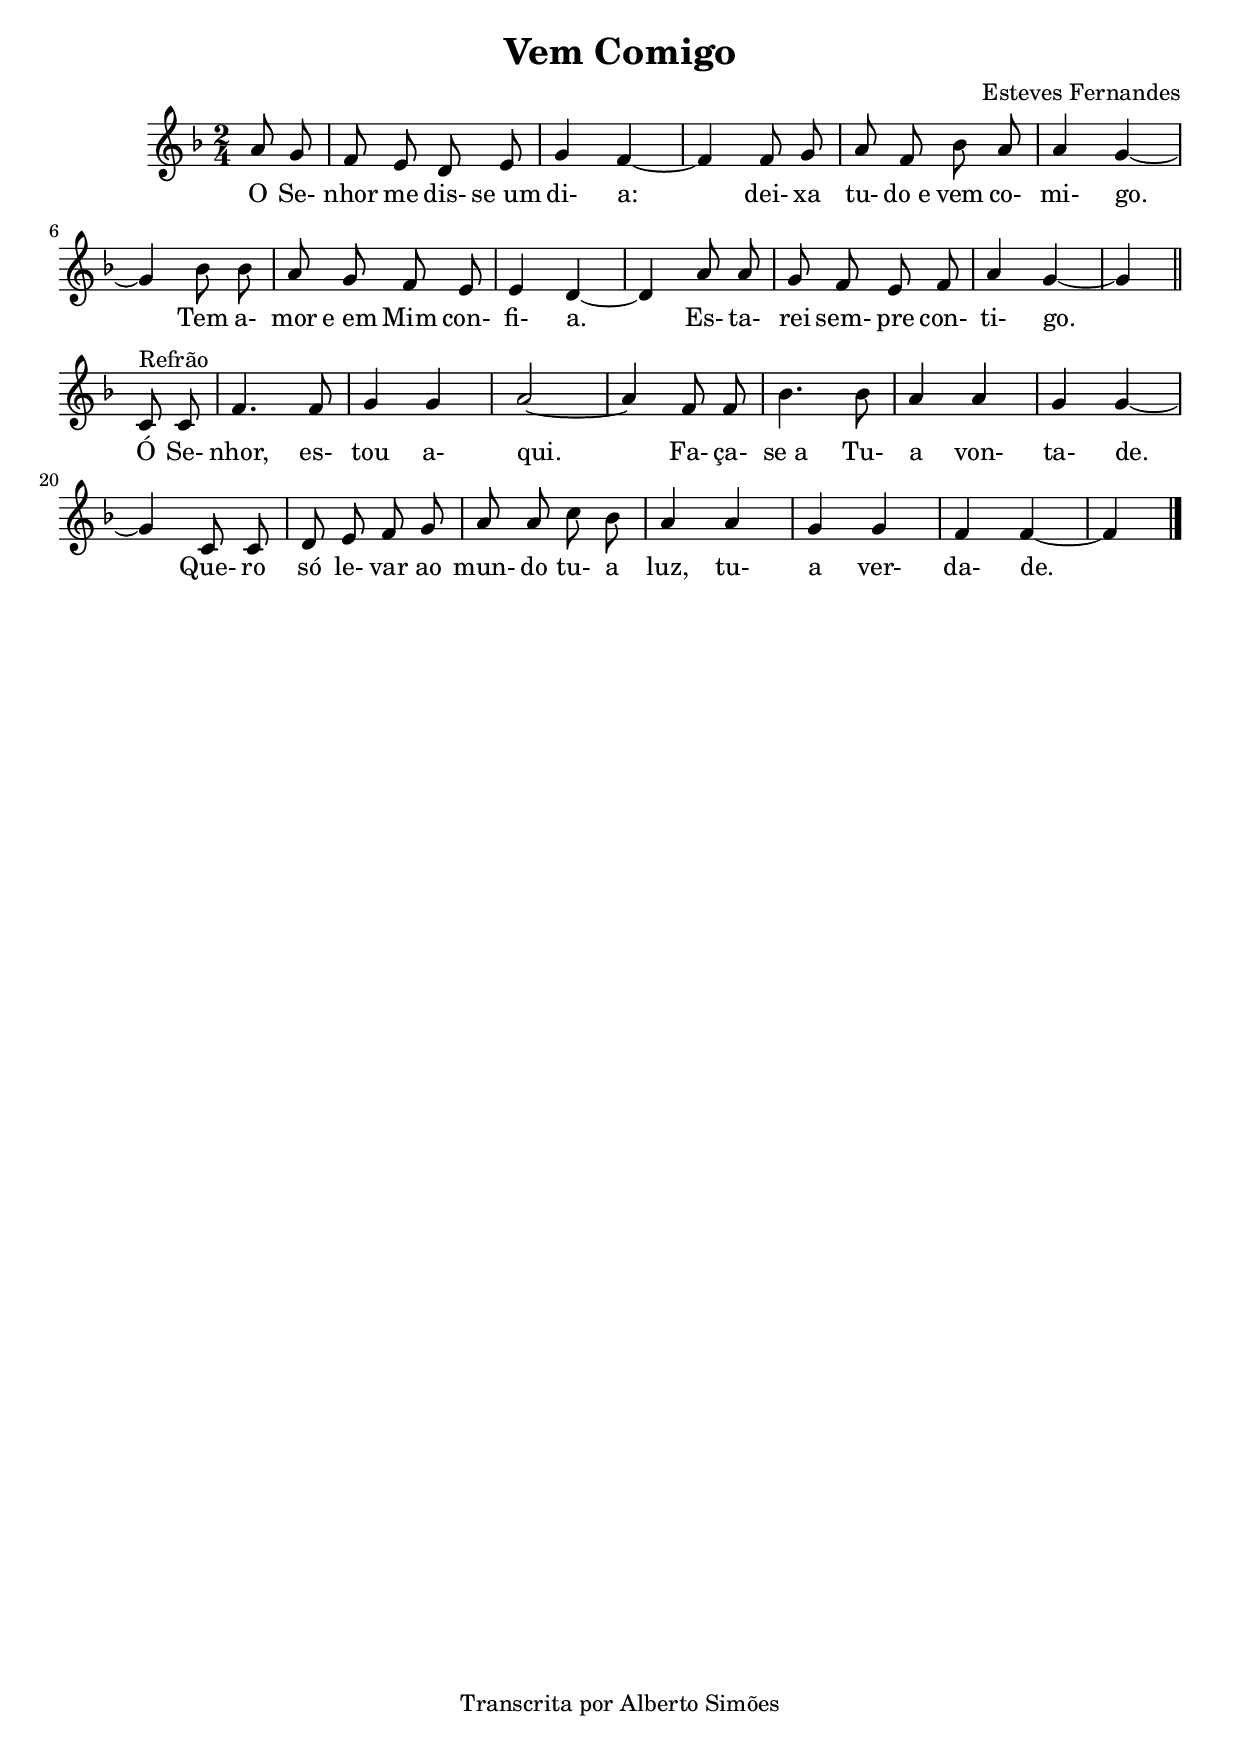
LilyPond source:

\version "2.14.0"

\header {
  title = "Vem Comigo"
  
  composer = "Esteves Fernandes"
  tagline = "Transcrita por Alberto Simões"

  ocasioes = "ofertorio"
  seccao   = "ofertorio"

}

melody = \relative c'' {
  \time 2/4
  \key f \major 

  \autoBeamOff
  \partial 4 a8 g | f e d e | g4 f ~ | f f8 g |
  a f bes a |  a4 g ~ | \break g bes8 bes | a g f e |
  e4 d ~|  d a'8 a | g f e f | a4 g ~ |
  g \bar "||"\break c,8^\markup{Refrão} c | f4. f8 | g4 g | a2 ~ | a4 f8 f |
  bes4. bes8 | a4 a | g g ~ | g c,8 c | d e f g | a a c bes | a4 a | g g | f f ~ | f \bar "|."
}


text = \lyricmode {
  O Se- nhor me dis- se_um di- a:
  dei- xa tu- do_e vem co- mi- go.
  Tem a- mor e_em Mim con- fi- a.
  Es- ta- rei sem- pre con- ti- go.

  Ó Se- nhor, es- tou a- qui.
  Fa- ça- se_a Tu- a von- ta- de.
  Que- ro só  le- var ao mun- do tu- a luz, tu- a ver- da- de.
}

\score {
  <<
    \new Voice = "mel" \melody
    \new Lyrics \lyricsto mel \text
  >>
  \layout {
    \context {
      \Staff \RemoveEmptyStaves 
      \override VerticalAxisGroup #'remove-first = ##t
    }
  }
  \midi {
    \context {
      \Score
      tempoWholesPerMinute = #(ly:make-moment 100 4)
    }
  }
}


